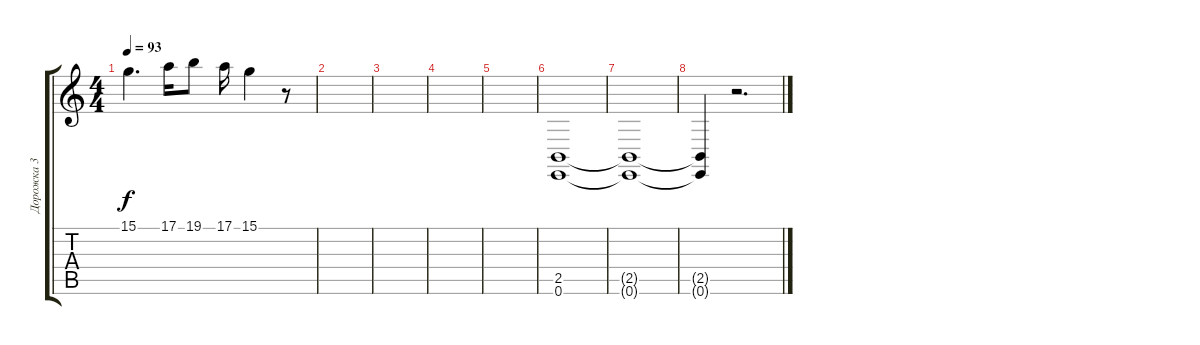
\track ("Дорожка 3" "Дорожка 3") {instrument stringensemble1}
\staff {score tabs}
\tuning (E4 B3 G3 D3 A2 E2) {hide}
\ts (4 4)
\tempo 93
\clef g2
\ks c
15.1.4{d dy f} 17.1.16 19.1.8 17.1.16 15.1.4 r.8 |
|
|
|
|
(2.5 0.6).1 |
(2.5{t} 0.6{t}).1 |
(2.5{t} 0.6{t}).4 r.2{d}
